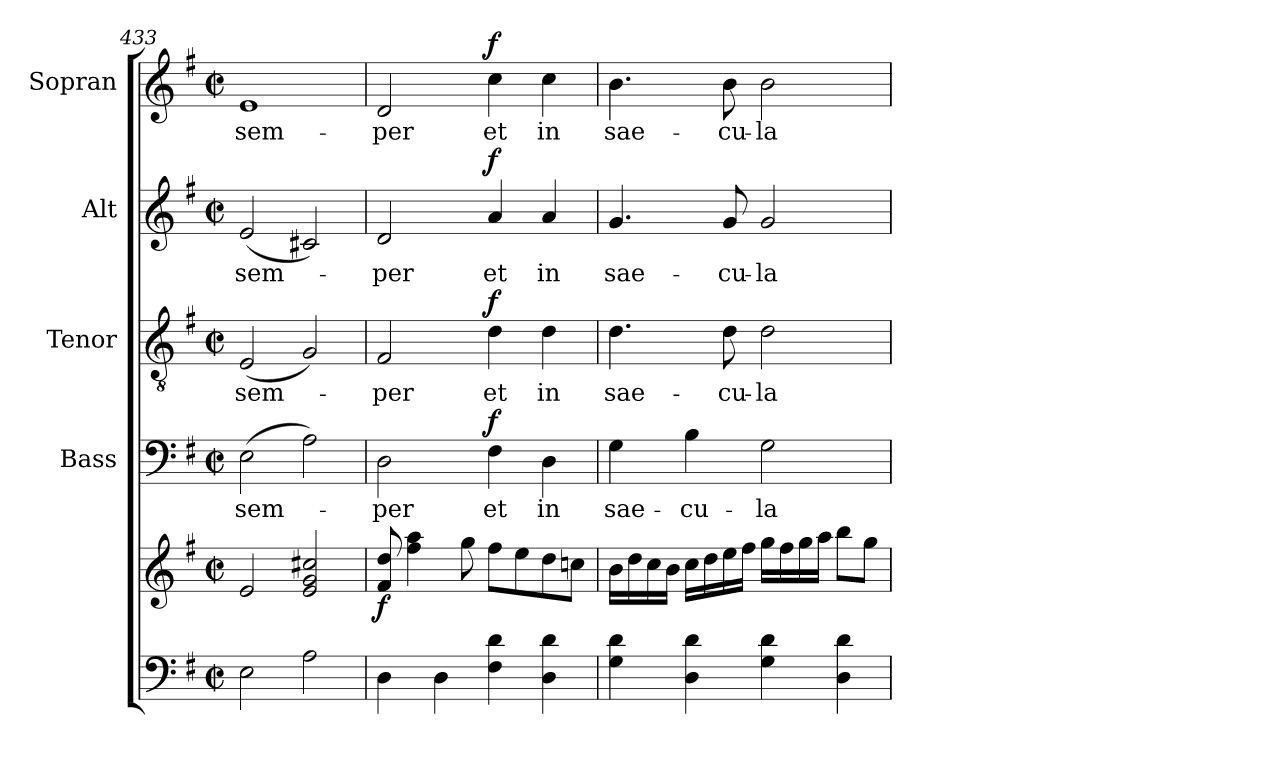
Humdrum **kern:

**kern	**kern	**dynam	**kern	**text	**dynam	**kern	**text	**dynam	**kern	**text	**dynam	**kern	**text	**dynam
*part5	*part5	*part5	*part4	*part4	*part4	*part3	*part3	*part3	*part2	*part2	*part2	*part1	*part1	*part1
*staff6	*staff5	*staff5/6	*staff4	*staff4	*staff4	*staff3	*staff3	*staff3	*staff2	*staff2	*staff2	*staff1	*staff1	*staff1
*	*	*	*I"Bass	*	*	*I"Tenor	*	*	*I"Alt	*	*	*I"Sopran	*	*
*	*	*	*I'B.	*	*	*I'T.	*	*	*I'A.	*	*	*I'S.	*	*
*clefF4	*clefG2	*	*clefF4	*	*	*clefGv2	*	*	*clefG2	*	*	*clefG2	*	*
*k[f#]	*k[f#]	*	*k[f#]	*	*	*k[f#]	*	*	*k[f#]	*	*	*k[f#]	*	*
*G:	*G:	*	*G:	*	*	*G:	*	*	*G:	*	*	*G:	*	*
*M2/2	*M2/2	*	*M2/2	*	*	*M2/2	*	*	*M2/2	*	*	*M2/2	*	*
*met(c|)	*met(c|)	*	*met(c|)	*	*	*met(c|)	*	*	*met(c|)	*	*	*met(c|)	*	*
=433	=433	=433	=433	=433	=433	=433	=433	=433	=433	=433	=433	=433	=433	=433
!	!	!	!	!LO:LY:b	!	!	!LO:LY:b	!	!	!LO:LY:b	!	!	!LO:LY:b	!
2E\	2e/	.	(>2E\	sem-	.	(<2E/	sem-	.	(<2e/	sem-	.	1e	sem-	.
2A\	2e/ 2g/ 2cc#X/	.	2A\)	.	.	2G/)	.	.	2c#X/)	.	.	.	.	.
=434	=434	=434	=434	=434	=434	=434	=434	=434	=434	=434	=434	=434	=434	=434
!	!	!LO:DY:b	!	!LO:LY:b	!	!	!LO:LY:b	!	!	!LO:LY:b	!	!	!LO:LY:b	!
4D\	8f#/ 8dd/	f	2D\	-per	.	2F#/	-per	.	2d/	-per	.	2d/	-per	.
.	4ff#\ 4aa\	.	.	.	.	.	.	.	.	.	.	.	.	.
4D\	.	.	.	.	.	.	.	.	.	.	.	.	.	.
.	8gg\	.	.	.	.	.	.	.	.	.	.	.	.	.
!	!	!	!	!LO:LY:b	!LO:DY:a	!	!LO:LY:b	!LO:DY:a	!	!LO:LY:b	!LO:DY:a	!	!LO:LY:b	!LO:DY:a
4F#\ 4d\	8ff#\L	.	4F#\	et	f	4d\	et	f	4a/	et	f	4cc\	et	f
.	8ee\	.	.	.	.	.	.	.	.	.	.	.	.	.
!	!	!	!	!LO:LY:b	!	!	!LO:LY:b	!	!	!LO:LY:b	!	!	!LO:LY:b	!
4D\ 4d\	8dd\	.	4D\	in	.	4d\	in	.	4a/	in	.	4cc\	in	.
.	8ccn\J	.	.	.	.	.	.	.	.	.	.	.	.	.
=435	=435	=435	=435	=435	=435	=435	=435	=435	=435	=435	=435	=435	=435	=435
!	!	!	!	!LO:LY:b	!	!	!LO:LY:b	!	!	!LO:LY:b	!	!	!LO:LY:b	!
4G\ 4d\	16b\LL	.	4G\	sae-	.	4.d\	sae-	.	4.g/	sae-	.	4.b\	sae-	.
.	16dd\	.	.	.	.	.	.	.	.	.	.	.	.	.
.	16cc\	.	.	.	.	.	.	.	.	.	.	.	.	.
.	16b\JJ	.	.	.	.	.	.	.	.	.	.	.	.	.
!	!	!	!	!LO:LY:b	!	!	!	!	!	!	!	!	!	!
4D\ 4d\	16cc\LL	.	4B\	-cu-	.	.	.	.	.	.	.	.	.	.
.	16dd\	.	.	.	.	.	.	.	.	.	.	.	.	.
!	!	!	!	!	!	!	!LO:LY:b	!	!	!LO:LY:b	!	!	!LO:LY:b	!
.	16ee\	.	.	.	.	8d\	-cu-	.	8g/	-cu-	.	8b\	-cu-	.
.	16ff#\JJ	.	.	.	.	.	.	.	.	.	.	.	.	.
!	!	!	!	!LO:LY:b	!	!	!LO:LY:b	!	!	!LO:LY:b	!	!	!LO:LY:b	!
4G\ 4d\	16gg\LL	.	2G\	-la	.	2d\	-la	.	2g/	-la	.	2b\	-la	.
.	16ff#\	.	.	.	.	.	.	.	.	.	.	.	.	.
.	16gg\	.	.	.	.	.	.	.	.	.	.	.	.	.
.	16aa\JJ	.	.	.	.	.	.	.	.	.	.	.	.	.
4D\ 4d\	8bb\L	.	.	.	.	.	.	.	.	.	.	.	.	.
.	8gg\J	.	.	.	.	.	.	.	.	.	.	.	.	.
=	=	=	=	=	=	=	=	=	=	=	=	=	=	=
*-	*-	*-	*-	*-	*-	*-	*-	*-	*-	*-	*-	*-	*-	*-
